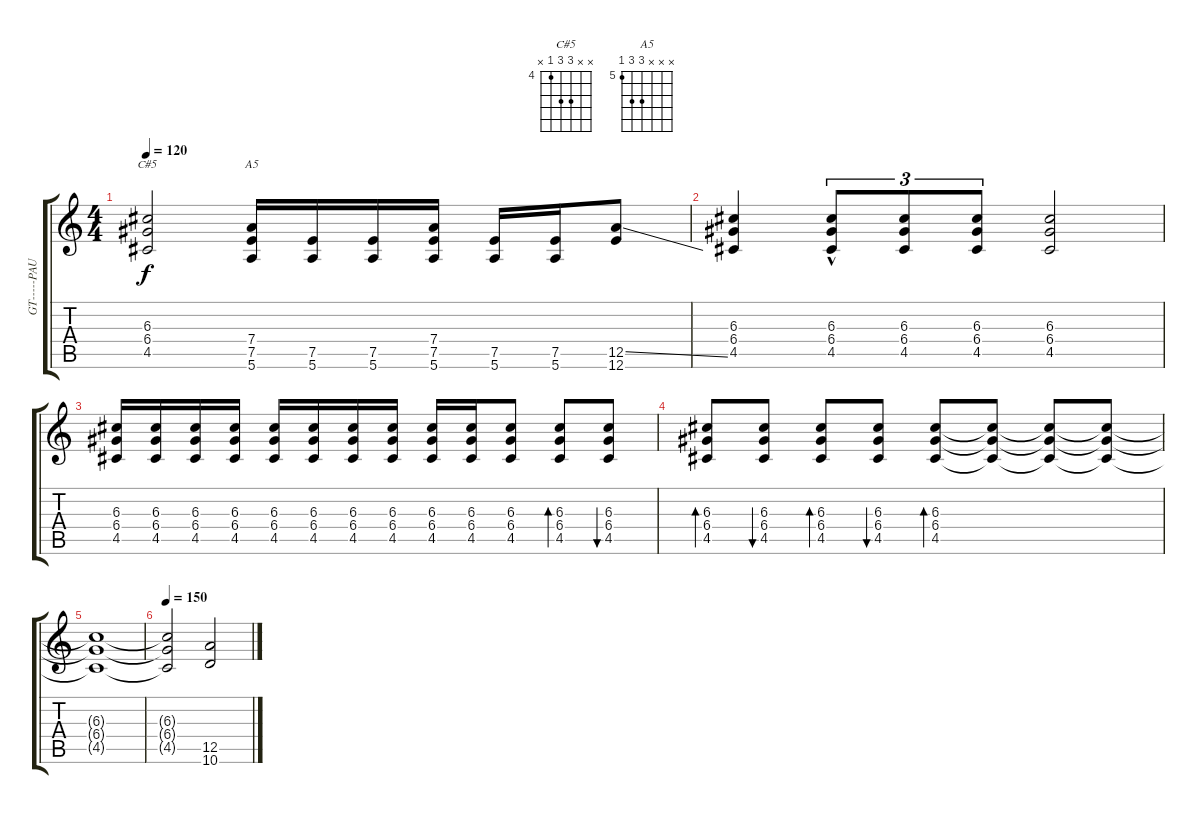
\track ("GT-----PAUL" "GT-----PAU") {instrument overdrivenguitar}
\staff {score tabs}
\tuning (E4 B3 G3 D3 A2 E2) {hide}
\chord ("C#5" x x 6 6 4 x) {firstfret 4}
\chord ("A5" x x x 7 7 5) {firstfret 5}
\ts (4 4)
\tempo 120
\clef g2
\ks c
(6.3 6.4 4.5).2{ch "C#5" dy f} (7.4 7.5 5.6).16{ch "A5"} (7.5 5.6).16 (7.5 5.6).16 (7.4 7.5 5.6).16 (7.5 5.6).16 (7.5 5.6).16 (12.5{ss} 12.6).8 |
(6.3 6.4 4.5).4 (6.3 6.4 4.5{hac}).8{tu (3 2)} (6.3 6.4 4.5).8{tu (3 2)} (6.3 6.4 4.5).8{tu (3 2)} (6.3 6.4 4.5).2 |
(6.3 6.4 4.5).16 (6.3 6.4 4.5).16 (6.3 6.4 4.5).16 (6.3 6.4 4.5).16 (6.3 6.4 4.5).16 (6.3 6.4 4.5).16 (6.3 6.4 4.5).16 (6.3 6.4 4.5).16 (6.3 6.4 4.5).16 (6.3 6.4 4.5).16 (6.3 6.4 4.5).8 (6.3 6.4 4.5).8{bd 30} (6.3 6.4 4.5).8{bu 30} |
(6.3 6.4 4.5).8{bd 30} (6.3 6.4 4.5).8{bu 30} (6.3 6.4 4.5).8{bd 30} (6.3 6.4 4.5).8{bu 30} (6.3 6.4 4.5).8{bd 30} (6.3{t} 6.4{t} 4.5{t}).8 (6.3{t} 6.4{t} 4.5{t}).8 (6.3{t} 6.4{t} 4.5{t}).8 |
(6.3{t} 6.4{t} 4.5{t}).1 |
\tempo 150
(6.3{t} 6.4{t} 4.5{t}).2{instrument distortionguitar} (12.5 10.6).2
